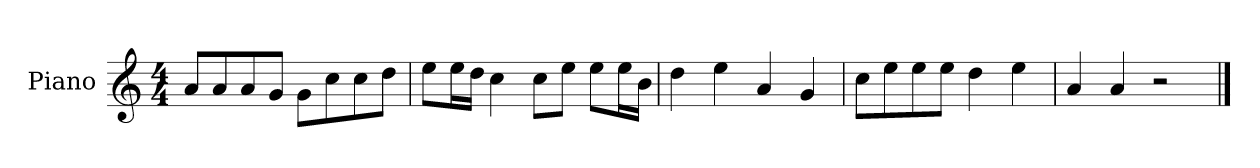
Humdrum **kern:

**kern
*part1
*staff1
*I"Piano
*I'P-no
*clefG2
*k[]
*M4/4
*MM90
=1
8a/L
8a/
8a/
8g/J
8g\L
8cc\
8cc\
8dd\J
=2
8ee\L
16ee\L
16dd\JJ
4cc\
8cc\L
8ee\J
8ee\L
16ee\L
16b\JJ
=3
4dd\
4ee\
4a/
4g/
=4
8cc\L
8ee\
8ee\
8ee\J
4dd\
4ee\
=5
4a/
4a/
2r
==
*-
